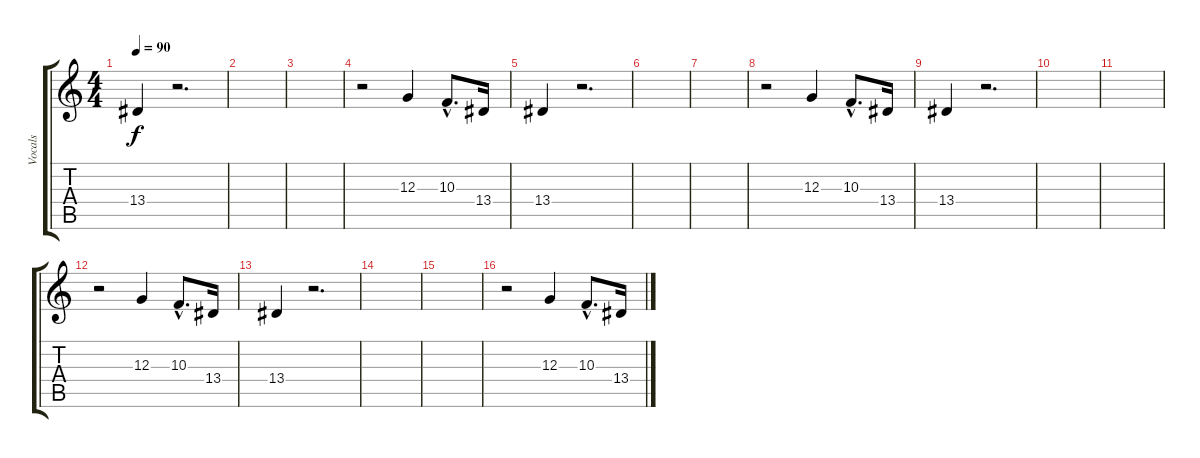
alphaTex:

\track ("Vocals" "Vocals") {instrument lead2sawtooth}
\staff {score tabs}
\tuning (E4 B3 G3 D3 A2 E2) {hide}
\ts (4 4)
\tempo 90
\clef g2
\ks c
13.4.4{dy f} r.2{d} |
|
|
r.2 12.3.4 10.3{hac}.8{d} 13.4.16 |
13.4.4 r.2{d} |
|
|
r.2 12.3.4 10.3{hac}.8{d} 13.4.16 |
13.4.4 r.2{d} |
|
|
r.2 12.3.4 10.3{hac}.8{d} 13.4.16 |
13.4.4 r.2{d} |
|
|
r.2 12.3.4 10.3{hac}.8{d} 13.4.16
